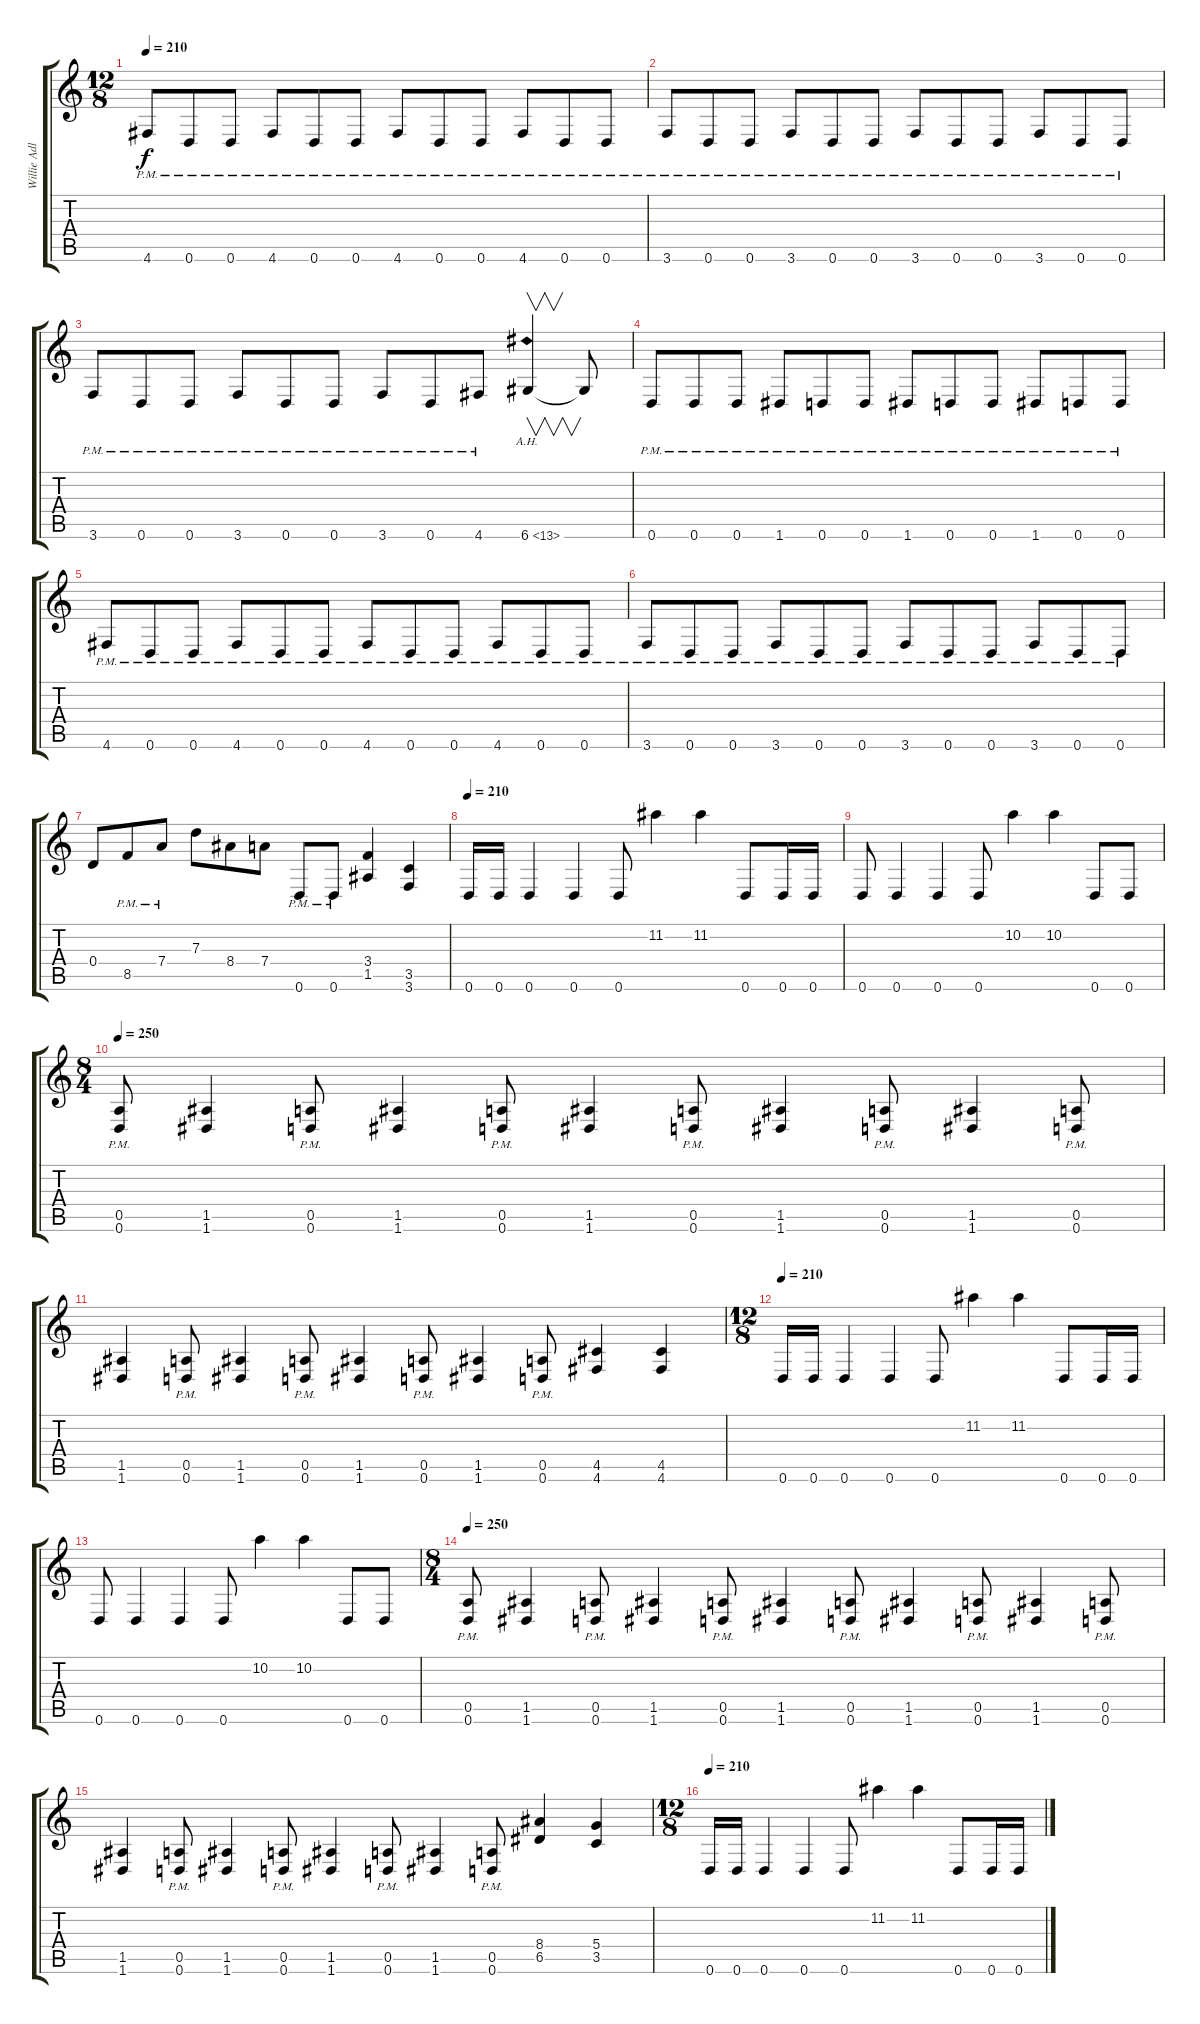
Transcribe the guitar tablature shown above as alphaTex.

\track ("Willie Adler" "Willie Adl") {instrument distortionguitar}
\staff {score tabs}
\tuning (E4 B3 G3 D3 A2 D2) {hide}
\ts (12 8)
\tempo 210
\clef g2
\ks c
4.6{pm}.8{dy f} 0.6{pm}.8 0.6{pm}.8 4.6{pm}.8 0.6{pm}.8 0.6{pm}.8 4.6{pm}.8 0.6{pm}.8 0.6{pm}.8 4.6{pm}.8 0.6{pm}.8 0.6{pm}.8 |
3.6{pm}.8 0.6{pm}.8 0.6{pm}.8 3.6{pm}.8 0.6{pm}.8 0.6{pm}.8 3.6{pm}.8 0.6{pm}.8 0.6{pm}.8 3.6{pm}.8 0.6{pm}.8 0.6{pm}.8 |
3.6{pm}.8 0.6{pm}.8 0.6{pm}.8 3.6{pm}.8 0.6{pm}.8 0.6{pm}.8 3.6{pm}.8 0.6{pm}.8 4.6{pm}.8 6.6{ah 7}.4{v} 6.6{t}.8 |
0.6{pm}.8 0.6{pm}.8 0.6{pm}.8 1.6{pm}.8 0.6{pm}.8 0.6{pm}.8 1.6{pm}.8 0.6{pm}.8 0.6{pm}.8 1.6{pm}.8 0.6{pm}.8 0.6{pm}.8 |
4.6{pm}.8 0.6{pm}.8 0.6{pm}.8 4.6{pm}.8 0.6{pm}.8 0.6{pm}.8 4.6{pm}.8 0.6{pm}.8 0.6{pm}.8 4.6{pm}.8 0.6{pm}.8 0.6{pm}.8 |
3.6{pm}.8 0.6{pm}.8 0.6{pm}.8 3.6{pm}.8 0.6{pm}.8 0.6{pm}.8 3.6{pm}.8 0.6{pm}.8 0.6{pm}.8 3.6{pm}.8 0.6{pm}.8 0.6{pm}.8 |
0.4.8 8.5{pm}.8 7.4{pm}.8 7.3.8 8.4.8 7.4.8 0.6{pm}.8 0.6{pm}.8 (3.4 1.5).4 (3.5 3.6).4 |
\tempo 210
0.6.16 0.6.16 0.6.4 0.6.4 0.6.8 11.2.4 11.2.4 0.6.8 0.6.16 0.6.16 |
0.6.8 0.6.4 0.6.4 0.6.8 10.2.4 10.2.4 0.6.8 0.6.8 |
\ts (8 4)
\tempo 250
(0.5{pm} 0.6{pm}).8 (1.5 1.6).4 (0.5{pm} 0.6{pm}).8 (1.5 1.6).4 (0.5{pm} 0.6{pm}).8 (1.5 1.6).4 (0.5{pm} 0.6{pm}).8 (1.5 1.6).4 (0.5{pm} 0.6{pm}).8 (1.5 1.6).4 (0.5{pm} 0.6{pm}).8 |
(1.5 1.6).4 (0.5{pm} 0.6{pm}).8 (1.5 1.6).4 (0.5{pm} 0.6{pm}).8 (1.5 1.6).4 (0.5{pm} 0.6{pm}).8 (1.5 1.6).4 (0.5{pm} 0.6{pm}).8 (4.5 4.6).4 (4.5 4.6).4 |
\ts (12 8)
\tempo 210
0.6.16 0.6.16 0.6.4 0.6.4 0.6.8 11.2.4 11.2.4 0.6.8 0.6.16 0.6.16 |
0.6.8 0.6.4 0.6.4 0.6.8 10.2.4 10.2.4 0.6.8 0.6.8 |
\ts (8 4)
\tempo 250
(0.5{pm} 0.6{pm}).8 (1.5 1.6).4 (0.5{pm} 0.6{pm}).8 (1.5 1.6).4 (0.5{pm} 0.6{pm}).8 (1.5 1.6).4 (0.5{pm} 0.6{pm}).8 (1.5 1.6).4 (0.5{pm} 0.6{pm}).8 (1.5 1.6).4 (0.5{pm} 0.6{pm}).8 |
(1.5 1.6).4 (0.5{pm} 0.6{pm}).8 (1.5 1.6).4 (0.5{pm} 0.6{pm}).8 (1.5 1.6).4 (0.5{pm} 0.6{pm}).8 (1.5 1.6).4 (0.5{pm} 0.6{pm}).8 (8.4 6.5).4 (5.4 3.5).4 |
\ts (12 8)
\tempo 210
0.6.16 0.6.16 0.6.4 0.6.4 0.6.8 11.2.4 11.2.4 0.6.8 0.6.16 0.6.16
